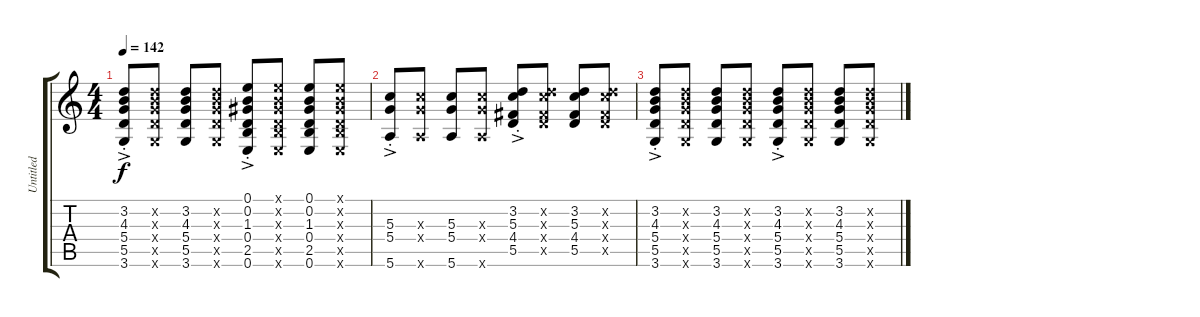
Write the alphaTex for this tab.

\track ("Untitled" "Untitled") {instrument acousticguitarnylon}
\staff {score tabs}
\tuning (E4 B3 G3 D3 A2 E2) {hide}
\ts (4 4)
\tempo 142
\clef g2
\ks c
(3.2{ac st} 4.3{ac st} 5.4{ac st} 5.5{ac st} 3.6{ac st}).8{dy f} (3.2{x} 4.3{x} 5.4{x} 5.5{x} 3.6{x}).8 (3.2 4.3 5.4 5.5 3.6).8 (3.2{x} 4.3{x} 5.4{x} 5.5{x} 3.6{x}).8 (0.1{ac st} 0.2{ac st} 1.3{ac st} 0.4{ac st} 2.5{ac st} 0.6{ac st}).8 (0.1{x} 0.2{x} 1.3{x} 0.4{x} 2.5{x} 0.6{x}).8 (0.1 0.2 1.3 0.4 2.5 0.6).8 (0.1{x} 0.2{x} 1.3{x} 0.4{x} 2.5{x} 0.6{x}).8 |
(5.3{ac st} 5.4{ac st} 5.6{ac st}).8 (5.3{x} 5.4{x} 5.6{x}).8 (5.3 5.4 5.6).8 (5.3{x} 5.4{x} 5.6{x}).8 (3.2{ac st} 5.3{ac st} 4.4{ac st} 5.5{ac st}).8 (3.2{x} 5.3{x} 4.4{x} 5.5{x}).8 (3.2 5.3 4.4 5.5).8 (3.2{x} 5.3{x} 4.4{x} 5.5{x}).8 |
(3.2{ac st} 4.3{ac st} 5.4{ac st} 5.5{ac st} 3.6{ac st}).8 (3.2{x} 4.3{x} 5.4{x} 5.5{x} 3.6{x}).8 (3.2 4.3 5.4 5.5 3.6).8 (3.2{x} 4.3{x} 5.4{x} 5.5{x} 3.6{x}).8 (3.2{ac st} 4.3{ac st} 5.4{ac st} 5.5{ac st} 3.6{ac st}).8 (3.2{x} 4.3{x} 5.4{x} 5.5{x} 3.6{x}).8 (3.2 4.3 5.4 5.5 3.6).8 (3.2{x} 4.3{x} 5.4{x} 5.5{x} 3.6{x}).8
